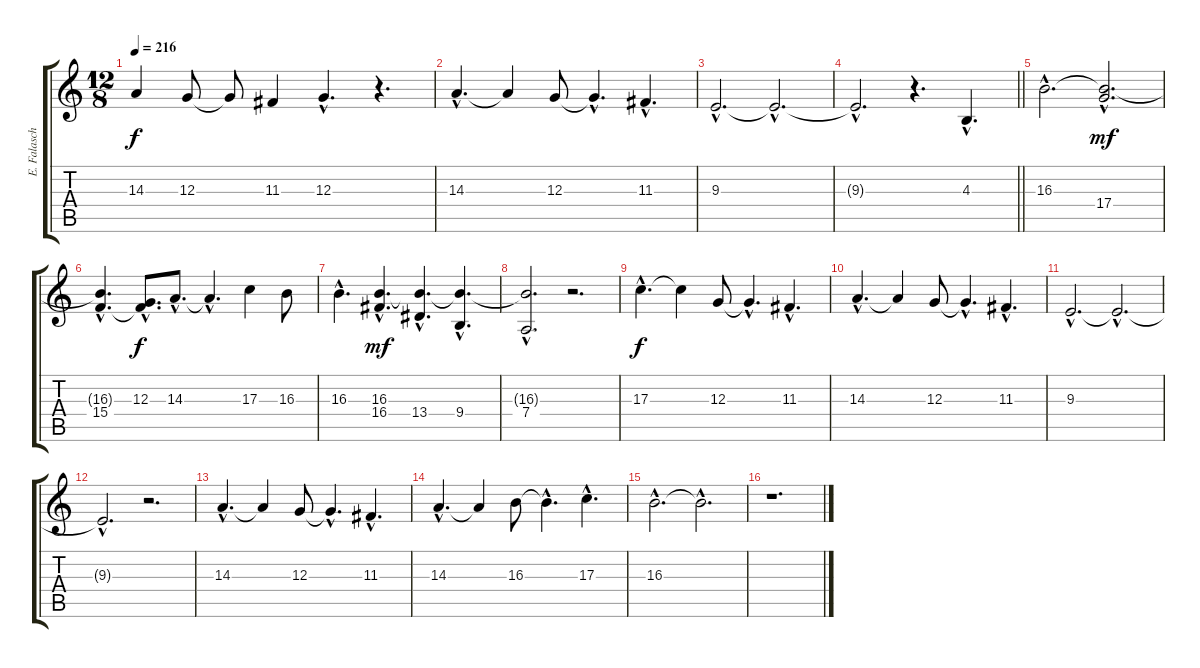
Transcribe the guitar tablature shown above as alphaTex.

\track ("E. Falaschi" "E. Falasch") {instrument lead6voice}
\staff {score tabs}
\tuning (E4 B3 G3 D3 A2 E2) {hide}
\ts (12 8)
\tempo 216
\clef g2
\ks c
14.3.4{dy f} 12.3.8 12.3{t}.8 11.3.4 12.3{hac}.4{d} r.4{d} |
14.3{hac}.4{d} 14.3{t}.4 12.3.8 12.3{hac t}.4{d} 11.3{hac}.4{d} |
9.3{hac}.2{d} 9.3{hac t}.2{d} |
\barLineRight lightlight
9.3{hac t}.2{d} r.4{d} 4.3{hac}.4{d} |
16.3{hac}.2{d} (16.3{hac t} 17.4{hac}).2{d dy mf} |
(16.3{hac t} 15.4{hac}).4{d} (12.3{hac} 15.4{hac t}).8{d dy f} 14.3{hac}.8{d} 14.3{hac t}.4{d} 17.3.4 16.3.8 |
16.3{hac}.4{d} (16.3{hac} 16.4{hac}).4{d dy mf} (16.3{hac t} 13.4{hac}).4{d} (16.3{hac t} 9.4{hac}).4{d} |
(16.3{hac t} 7.4{hac}).2{d} r.2{d} |
17.3{hac}.4{d dy f} 17.3{t}.4 12.3.8 12.3{hac t}.4{d} 11.3{hac}.4{d} |
14.3{hac}.4{d} 14.3{t}.4 12.3.8 12.3{hac t}.4{d} 11.3{hac}.4{d} |
9.3{hac}.2{d} 9.3{hac t}.2{d} |
9.3{hac t}.2{d} r.2{d} |
14.3{hac}.4{d} 14.3{t}.4 12.3.8 12.3{hac t}.4{d} 11.3{hac}.4{d} |
14.3{hac}.4{d} 14.3{t}.4 16.3.8 16.3{hac t}.4{d} 17.3{hac}.4{d} |
16.3{hac}.2{d} 16.3{hac t}.2{d} |
r.1{d}
